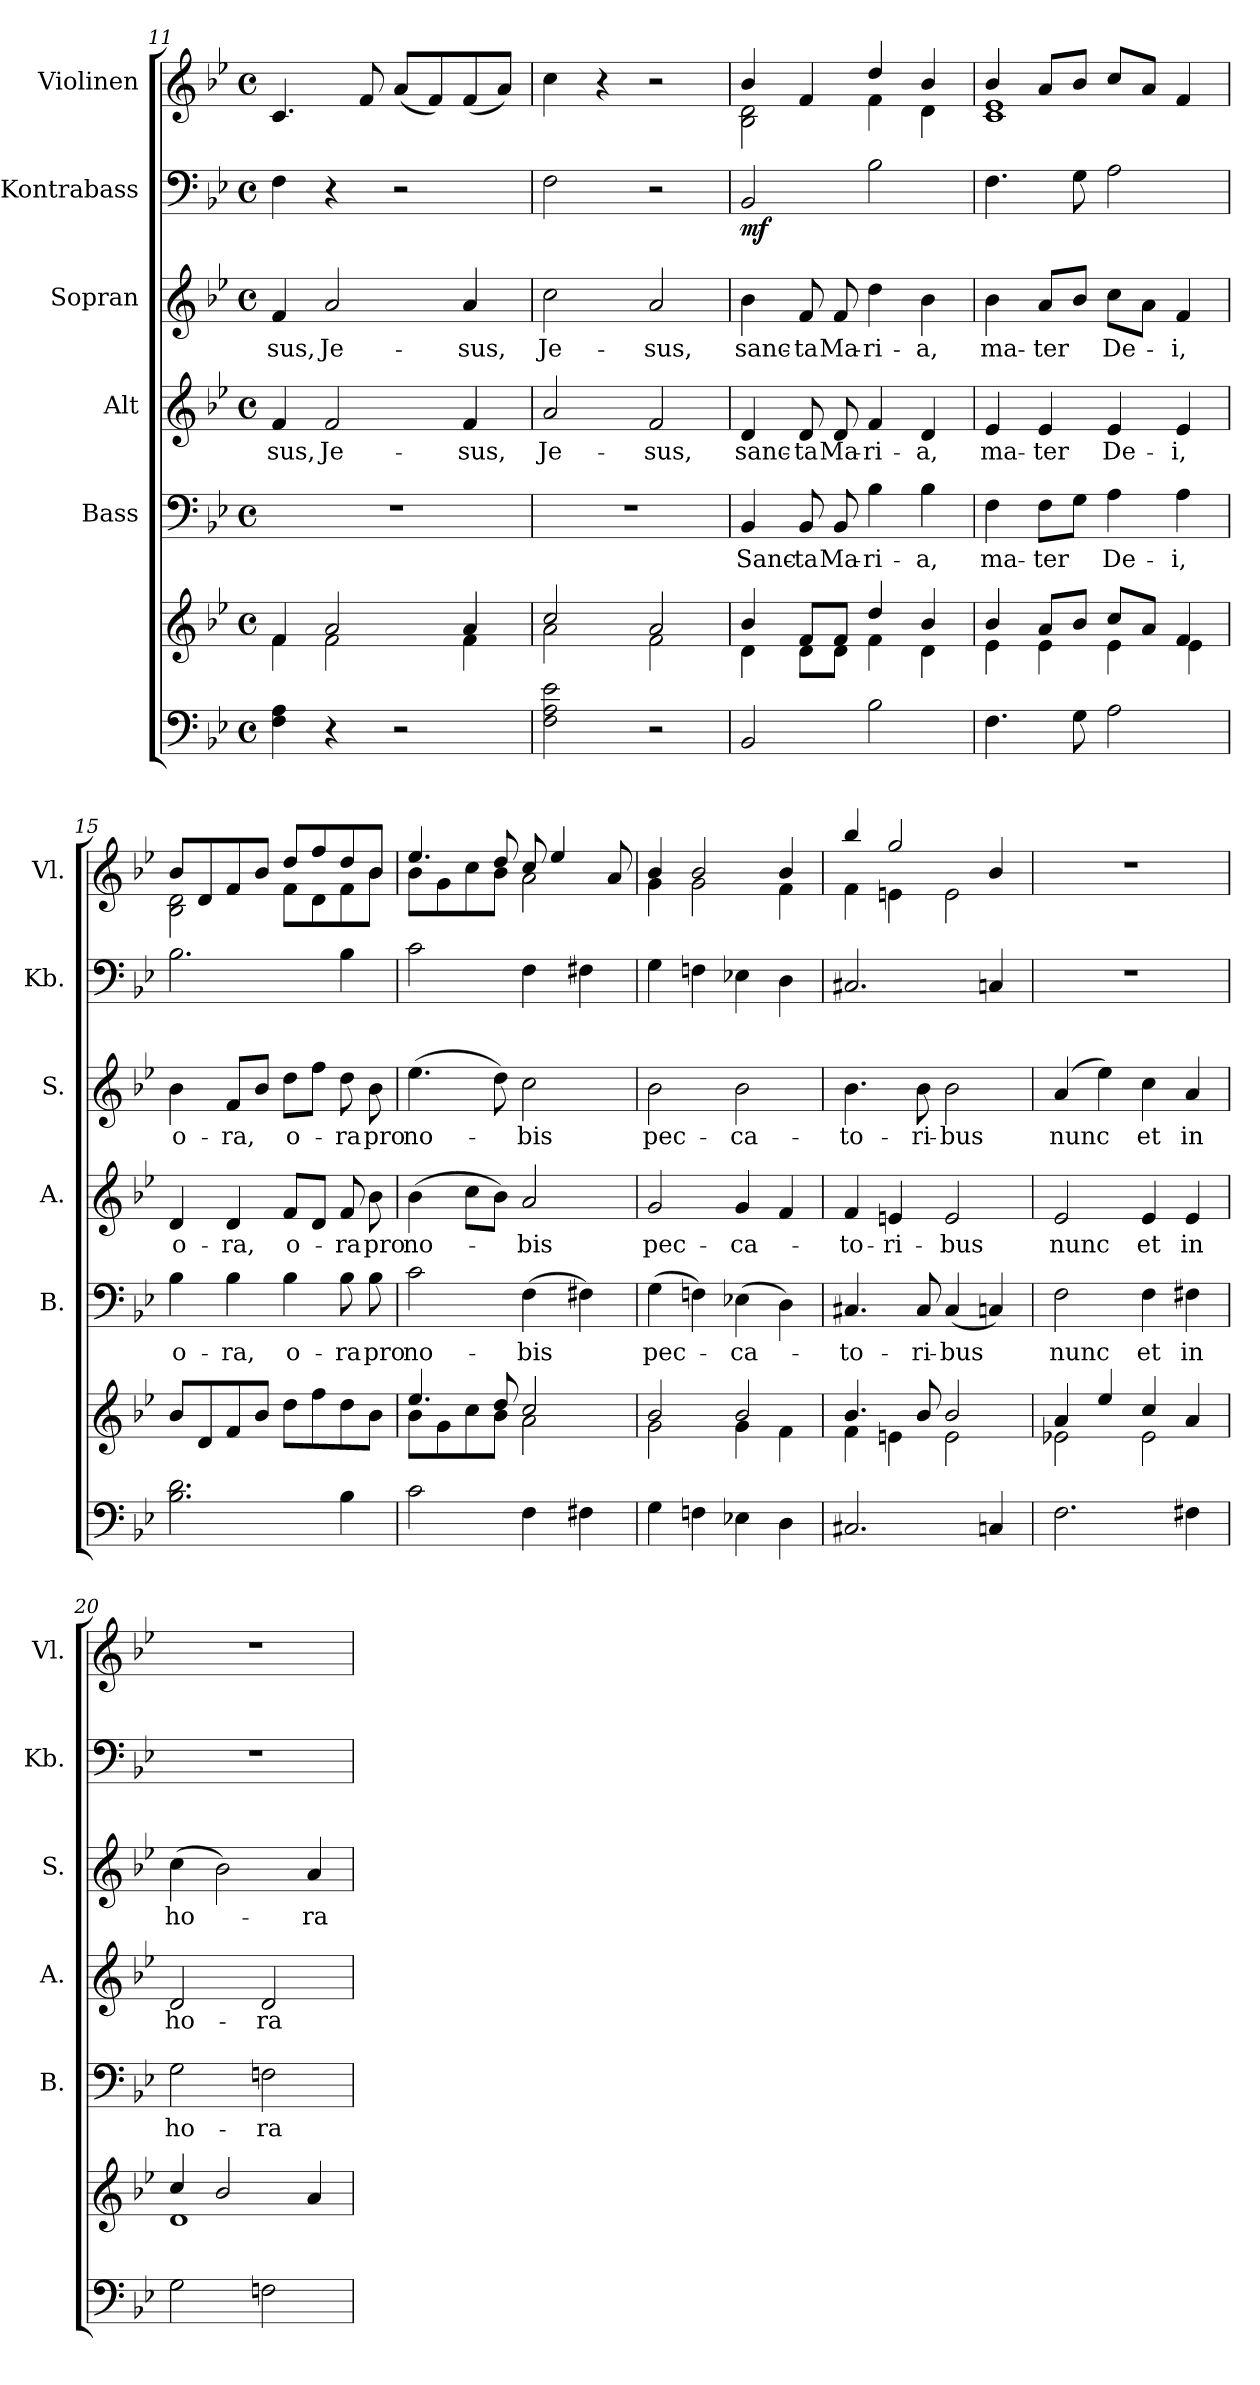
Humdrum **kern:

**kern	**kern	**kern	**text	**kern	**text	**kern	**text	**kern	**dynam	**kern
*part6	*part6	*part5	*part5	*part4	*part4	*part3	*part3	*part2	*part2	*part1
*staff7	*staff6	*staff5	*staff5	*staff4	*staff4	*staff3	*staff3	*staff2	*staff2	*staff1
*	*	*I"Bass	*	*I"Alt	*	*I"Sopran	*	*I"Kontrabass	*	*I"Violinen
*	*	*I'B.	*	*I'A.	*	*I'S.	*	*I'Kb.	*	*I'Vl.
*clefF4	*clefG2	*clefF4	*	*clefG2	*	*clefG2	*	*clefF4	*	*clefG2
*	*	*	*	*	*	*	*	*ITrd7c12	*	*
*k[b-e-]	*k[b-e-]	*k[b-e-]	*	*k[b-e-]	*	*k[b-e-]	*	*k[b-e-]	*	*k[b-e-]
*B-:	*B-:	*B-:	*	*B-:	*	*B-:	*	*B-:	*	*B-:
*M4/4	*M4/4	*M4/4	*	*M4/4	*	*M4/4	*	*M4/4	*	*M4/4
*met(c)	*met(c)	*met(c)	*	*met(c)	*	*met(c)	*	*met(c)	*	*met(c)
=11	=11	=11	=11	=11	=11	=11	=11	=11	=11	=11
*	*^	*	*	*	*	*	*	*	*	*
!	!	!	!	!	!	!LO:LY:b	!	!LO:LY:b	!	!	!
4F\ 4A\	4f/	4f\	1r	.	4f/	-sus,	4f/	-sus,	4FF\	.	4.c/
!	!	!	!	!	!	!LO:LY:b	!	!LO:LY:b	!	!	!
4r	2a/	2f\	.	.	2f/	Je-	2a/	Je-	4r	.	.
.	.	.	.	.	.	.	.	.	.	.	8f/
2r	.	.	.	.	.	.	.	.	2r	.	(<8a/L
.	.	.	.	.	.	.	.	.	.	.	8f/)
!	!	!	!	!	!	!LO:LY:b	!	!LO:LY:b	!	!	!
.	4a/	4f\	.	.	4f/	-sus,	4a/	-sus,	.	.	(<8f/
.	.	.	.	.	.	.	.	.	.	.	8a/J)
=12	=12	=12	=12	=12	=12	=12	=12	=12	=12	=12	=12
!	!	!	!	!	!	!LO:LY:b	!	!LO:LY:b	!	!	!
2F\ 2A\ 2e-\	2cc/	2a\	1r	.	2a/	Je-	2cc\	Je-	2FF\	.	4cc\
.	.	.	.	.	.	.	.	.	.	.	4r
!	!	!	!	!	!	!LO:LY:b	!	!LO:LY:b	!	!	!
2r	2a/	2f\	.	.	2f/	-sus,	2a/	-sus,	2r	.	2r
=13	=13	=13	=13	=13	=13	=13	=13	=13	=13	=13	=13
!	!	!	!	!LO:LY:b	!	!LO:LY:b	!	!LO:LY:b	!	!LO:DY:b	!
*	*	*	*	*	*	*	*	*	*	*	*^
2BB-/	4b-/	4d\	4BB-/	Sanc-	4d/	sanc-	4b-\	sanc-	2BBB-/	mf	4b-/	2B-\ 2d\
!	!	!	!	!LO:LY:b	!	!LO:LY:b	!	!LO:LY:b	!	!	!	!
.	8f/L	8d\L	8BB-/	-ta	8d/	-ta	8f/	-ta	.	.	4f/	.
!	!	!	!	!LO:LY:b	!	!LO:LY:b	!	!LO:LY:b	!	!	!	!
.	8f/J	8d\J	8BB-/	Ma-	8d/	Ma-	8f/	Ma-	.	.	.	.
!	!	!	!	!LO:LY:b	!	!LO:LY:b	!	!LO:LY:b	!	!	!	!
2B-\	4dd/	4f\	4B-\	-ri-	4f/	-ri-	4dd\	-ri-	2BB-\	.	4dd/	4f\
!	!	!	!	!LO:LY:b	!	!LO:LY:b	!	!LO:LY:b	!	!	!	!
.	4b-/	4d\	4B-\	-a,	4d/	-a,	4b-\	-a,	.	.	4b-/	4d\
=14	=14	=14	=14	=14	=14	=14	=14	=14	=14	=14	=14	=14
!	!	!	!	!LO:LY:b	!	!LO:LY:b	!	!LO:LY:b	!	!	!	!
4.F\	4b-/	4e-\	4F\	ma-	4e-/	ma-	4b-\	ma-	4.FF\	.	4b-/	1c 1e-
!	!	!	!	!LO:LY:b	!	!LO:LY:b	!	!LO:LY:b	!	!	!	!
.	8a/L	4e-\	8F\L	-ter	4e-/	-ter	8a/L	-ter	.	.	8a/L	.
8G\	8b-/J	.	8G\J	.	.	.	8b-/J	.	8GG\	.	8b-/J	.
!	!	!	!	!LO:LY:b	!	!LO:LY:b	!	!LO:LY:b	!	!	!	!
2A\	8cc/L	4e-\	4A\	De-	4e-/	De-	8cc\L	De-	2AA\	.	8cc/L	.
.	8a/J	.	.	.	.	.	8a\J	.	.	.	8a/J	.
!	!	!	!	!LO:LY:b	!	!LO:LY:b	!	!LO:LY:b	!	!	!	!
.	4f/	4e-\	4A\	-i,	4e-/	-i,	4f/	-i,	.	.	4f/	.
!!LO:LB:g=z	!!
=15	=15	=15	=15	=15	=15	=15	=15	=15	=15	=15	=15	=15
!	!	!	!	!LO:LY:b	!	!LO:LY:b	!	!LO:LY:b	!	!	!	!
*	*v	*v	*	*	*	*	*	*	*	*	*	*
2.B-\ 2.d\	8b-/L	4B-\	o-	4d/	o-	4b-\	o-	2.BB-\	.	8b-/L	2B-\ 2d\
.	8d/	.	.	.	.	.	.	.	.	8d/	.
!	!	!	!LO:LY:b	!	!LO:LY:b	!	!LO:LY:b	!	!	!	!
.	8f/	4B-\	-ra,	4d/	-ra,	8f/L	-ra,	.	.	8f/	.
.	8b-/J	.	.	.	.	8b-/J	.	.	.	8b-/J	.
!	!	!	!LO:LY:b	!	!LO:LY:b	!	!LO:LY:b	!	!	!	!
.	8dd\L	4B-\	o-	8f/L	o-	8dd\L	o-	.	.	8dd/L	8f\L
.	8ff\	.	.	8d/J	.	8ff\J	.	.	.	8ff/	8d\
!	!	!	!LO:LY:b	!	!LO:LY:b	!	!LO:LY:b	!	!	!	!
4B-\	8dd\	8B-\	-ra	8f/	-ra	8dd\	-ra	4BB-\	.	8dd/	8f\
!	!	!	!LO:LY:b	!	!LO:LY:b	!	!LO:LY:b	!	!	!	!
.	8b-\J	8B-\	pro	8b-\	pro	8b-\	pro	.	.	8b-/J	8b-\J
=16	=16	=16	=16	=16	=16	=16	=16	=16	=16	=16	=16
*	*^	*	*	*	*	*	*	*	*	*	*
!	!	!	!	!LO:LY:b	!	!LO:LY:b	!	!LO:LY:b	!	!	!	!
2c\	4.ee-/	8b-\L	2c\	no-	(>4b-\	no-	(>4.ee-\	no-	2C\	.	4.ee-/	8b-\L
.	.	8g\	.	.	.	.	.	.	.	.	.	8g\
.	.	8cc\	.	.	8cc\L	.	.	.	.	.	.	8cc\
.	8dd/	8b-\J	.	.	8b-\J)	.	8dd\)	.	.	.	8dd/	8b-\J
!	!	!	!	!LO:LY:b	!	!LO:LY:b	!	!LO:LY:b	!	!	!	!
4F\	2cc/	2a\	(>4F\	-bis	2a/	-bis	2cc\	-bis	4FF\	.	8cc/	2a\
.	.	.	.	.	.	.	.	.	.	.	4ee-/	.
4F#X\	.	.	4F#X\)	.	.	.	.	.	4FF#X\	.	.	.
.	.	.	.	.	.	.	.	.	.	.	8a/	.
=17	=17	=17	=17	=17	=17	=17	=17	=17	=17	=17	=17	=17
!	!	!	!	!LO:LY:b	!	!LO:LY:b	!	!LO:LY:b	!	!	!	!
4G\	2b-/	2g\	(>4G\	pec-	2g/	pec-	2b-\	pec-	4GG\	.	4b-/	4g\
4Fn\	.	.	4Fn\)	.	.	.	.	.	4FFn\	.	2b-/	2g\
!	!	!	!	!LO:LY:b	!	!LO:LY:b	!	!LO:LY:b	!	!	!	!
4E-X\	2b-/	4g\	(>4E-X\	-ca-	4g/	-ca-	2b-\	-ca-	4EE-X\	.	.	.
4D\	.	4f\	4D\)	.	4f/	.	.	.	4DD\	.	4b-/	4f\
=18	=18	=18	=18	=18	=18	=18	=18	=18	=18	=18	=18	=18
!	!	!	!	!LO:LY:b	!	!LO:LY:b	!	!LO:LY:b	!	!	!	!
2.C#X/	4.b-/	4f\	4.C#X/	-to-	4f/	-to-	4.b-\	-to-	2.CC#X/	.	4bb-/	4f\
!	!	!	!	!	!	!LO:LY:b	!	!	!	!	!	!
.	.	4en\	.	.	4en/	-ri-	.	.	.	.	2gg/	4en\
!	!	!	!	!LO:LY:b	!	!	!	!LO:LY:b	!	!	!	!
.	8b-/	.	8C#/	-ri-	.	.	8b-\	-ri-	.	.	.	.
!	!	!	!	!LO:LY:b	!	!LO:LY:b	!	!LO:LY:b	!	!	!	!
.	2b-/	2e\	(<4C#/	-bus	2e/	-bus	2b-\	-bus	.	.	.	2e\
4Cn/	.	.	4Cn/)	.	.	.	.	.	4CCn/	.	4b-/	.
*	*	*	*	*	*	*	*	*	*	*	*v	*v
!!LO:PB:g=z
=19	=19	=19	=19	=19	=19	=19	=19	=19	=19	=19	=19
!	!	!	!	!LO:LY:b	!	!LO:LY:b	!	!LO:LY:b	!	!	!
2.F\	4a/	2e-X\	2F\	nunc	2e-/	nunc	(4a/	nunc	1r	.	1r
.	4ee-/	.	.	.	.	.	4ee-\)	.	.	.	.
!	!	!	!	!LO:LY:b	!	!LO:LY:b	!	!LO:LY:b	!	!	!
.	4cc/	2e-\	4F\	et	4e-/	et	4cc\	et	.	.	.
!	!	!	!	!LO:LY:b	!	!LO:LY:b	!	!LO:LY:b	!	!	!
4F#X\	4a/	.	4F#X\	in	4e-/	in	4a/	in	.	.	.
=20	=20	=20	=20	=20	=20	=20	=20	=20	=20	=20	=20
!	!	!	!	!LO:LY:b	!	!LO:LY:b	!	!LO:LY:b	!	!	!
2G\	4cc/	1d	2G\	ho-	2d/	ho-	(>4cc\	ho-	1r	.	1r
.	2b-/	.	.	.	.	.	2b-\)	.	.	.	.
!	!	!	!	!LO:LY:b	!	!LO:LY:b	!	!	!	!	!
2Fn\	.	.	2Fn\	-ra	2d/	-ra	.	.	.	.	.
!	!	!	!	!	!	!	!	!LO:LY:b	!	!	!
.	4a/	.	.	.	.	.	4a/	-ra	.	.	.
*	*v	*v	*	*	*	*	*	*	*	*	*
=	=	=	=	=	=	=	=	=	=	=
*-	*-	*-	*-	*-	*-	*-	*-	*-	*-	*-
